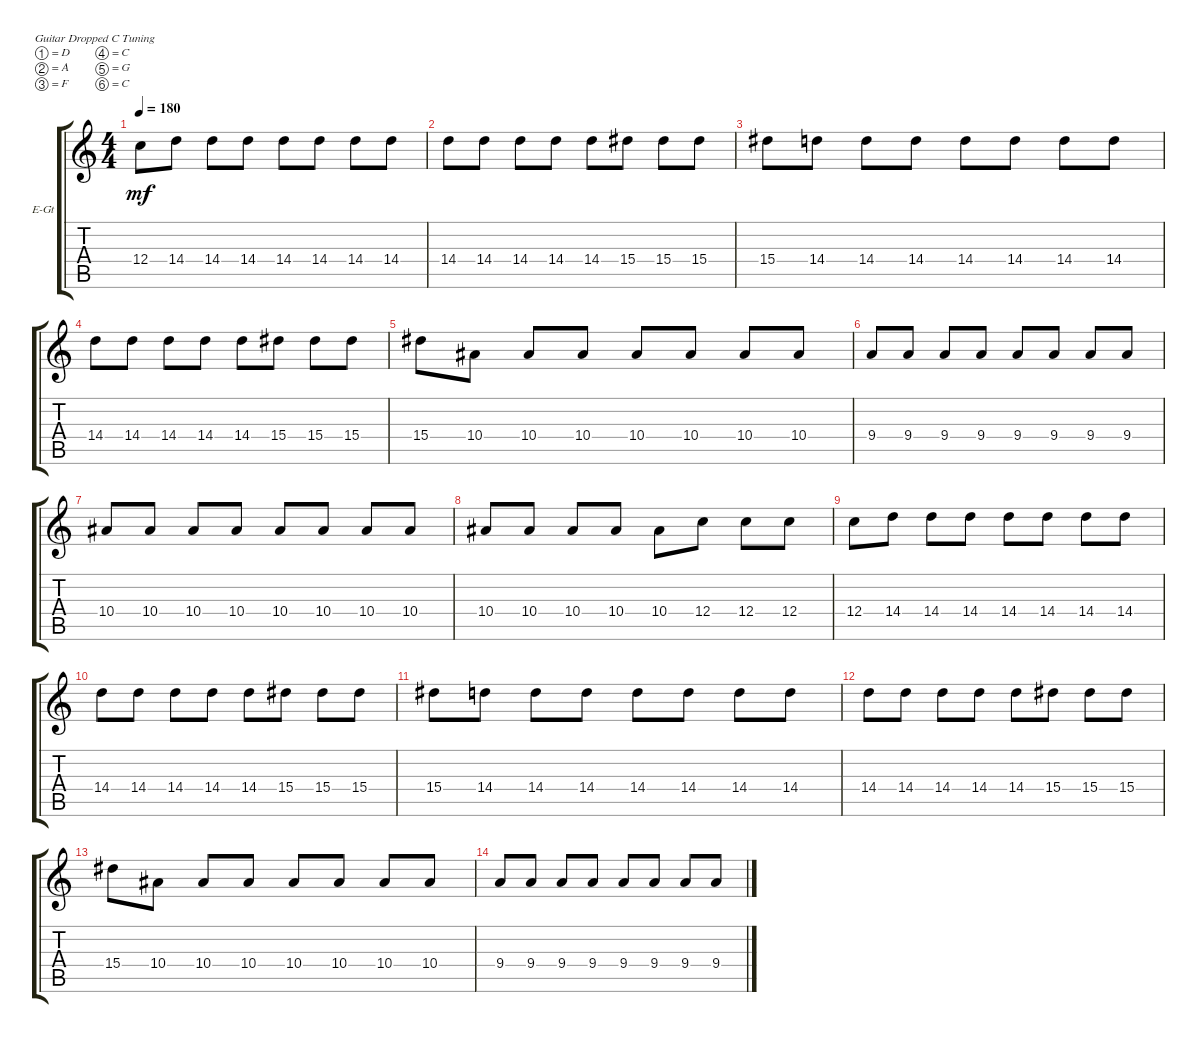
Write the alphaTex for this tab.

\defaultSystemsLayout 4
\bracketExtendMode groupsimilarinstruments
\firstSystemTrackNameOrientation horizontal
\otherSystemsTrackNameOrientation horizontal
\track ("Electric Guitar" "E-Gt") {instrument distortionguitar}
\staff {score tabs}
\tuning (D4 A3 F3 C3 G2 C2)
\ts (4 4)
\tempo 180
\clef g2
\ks c
12.4.8{dy mf} 14.4.8 14.4.8 14.4.8 14.4.8 14.4.8 14.4.8 14.4.8 |
14.4.8 14.4.8 14.4.8 14.4.8 14.4.8 15.4.8 15.4.8 15.4.8 |
15.4.8 14.4.8 14.4.8 14.4.8 14.4.8 14.4.8 14.4.8 14.4.8 |
14.4.8 14.4.8 14.4.8 14.4.8 14.4.8 15.4.8 15.4.8 15.4.8 |
15.4.8 10.4.8 10.4.8 10.4.8 10.4.8 10.4.8 10.4.8 10.4.8 |
9.4.8 9.4.8 9.4.8 9.4.8 9.4.8 9.4.8 9.4.8 9.4.8 |
10.4.8 10.4.8 10.4.8 10.4.8 10.4.8 10.4.8 10.4.8 10.4.8 |
10.4.8 10.4.8 10.4.8 10.4.8 10.4.8 12.4.8 12.4.8 12.4.8 |
12.4.8 14.4.8 14.4.8 14.4.8 14.4.8 14.4.8 14.4.8 14.4.8 |
14.4.8 14.4.8 14.4.8 14.4.8 14.4.8 15.4.8 15.4.8 15.4.8 |
15.4.8 14.4.8 14.4.8 14.4.8 14.4.8 14.4.8 14.4.8 14.4.8 |
14.4.8 14.4.8 14.4.8 14.4.8 14.4.8 15.4.8 15.4.8 15.4.8 |
15.4.8 10.4.8 10.4.8 10.4.8 10.4.8 10.4.8 10.4.8 10.4.8 |
9.4.8 9.4.8 9.4.8 9.4.8 9.4.8 9.4.8 9.4.8 9.4.8
